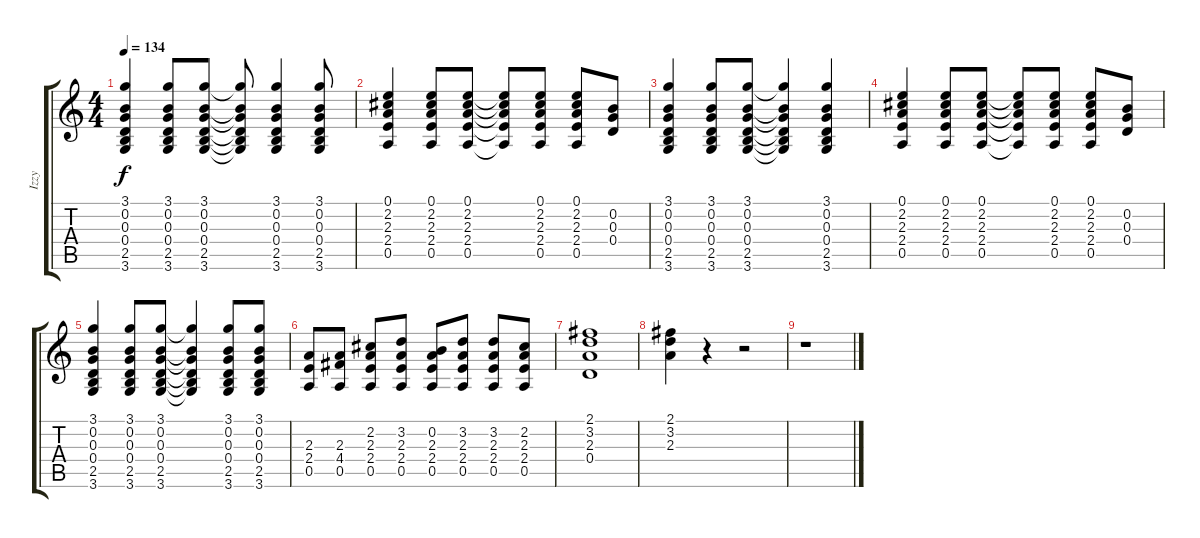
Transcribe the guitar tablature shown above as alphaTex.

\track ("Izzy" "Izzy") {instrument acousticguitarnylon}
\staff {score tabs}
\tuning (E4 B3 G3 D3 A2 E2) {hide}
\ts (4 4)
\tempo 134
\clef g2
\ks c
(3.1 0.2 0.3 0.4 2.5 3.6).4{dy f} (3.1 0.2 0.3 0.4 2.5 3.6).8 (3.1 0.2 0.3 0.4 2.5 3.6).8 (3.1{t} 0.2{t} 0.3{t} 0.4{t} 2.5{t} 3.6{t}).8 (3.1 0.2 0.3 0.4 2.5 3.6).4 (3.1 0.2 0.3 0.4 2.5 3.6).8 |
(0.1 2.2 2.3 2.4 0.5).4 (0.1 2.2 2.3 2.4 0.5).8 (0.1 2.2 2.3 2.4 0.5).8 (0.1{t} 2.2{t} 2.3{t} 2.4{t} 0.5{t}).8 (0.1 2.2 2.3 2.4 0.5).8 (0.1 2.2 2.3 2.4 0.5).8 (0.2 0.3 0.4).8 |
(3.1 0.2 0.3 0.4 2.5 3.6).4 (3.1 0.2 0.3 0.4 2.5 3.6).8 (3.1 0.2 0.3 0.4 2.5 3.6).8 (3.1{t} 0.2{t} 0.3{t} 0.4{t} 2.5{t} 3.6{t}).4 (3.1 0.2 0.3 0.4 2.5 3.6).4 |
(0.1 2.2 2.3 2.4 0.5).4 (0.1 2.2 2.3 2.4 0.5).8 (0.1 2.2 2.3 2.4 0.5).8 (0.1{t} 2.2{t} 2.3{t} 2.4{t} 0.5{t}).8 (0.1 2.2 2.3 2.4 0.5).8 (0.1 2.2 2.3 2.4 0.5).8 (0.2 0.3 0.4).8 |
(3.1 0.2 0.3 0.4 2.5 3.6).4 (3.1 0.2 0.3 0.4 2.5 3.6).8 (3.1 0.2 0.3 0.4 2.5 3.6).8 (3.1{t} 0.2{t} 0.3{t} 0.4{t} 2.5{t} 3.6{t}).4 (3.1 0.2 0.3 0.4 2.5 3.6).8 (3.1 0.2 0.3 0.4 2.5 3.6).8 |
(2.3 2.4 0.5).8 (2.3 4.4 0.5).8 (2.2 2.3 2.4 0.5).8 (3.2 2.3 2.4 0.5).8 (0.2 2.3 2.4 0.5).8 (3.2 2.3 2.4 0.5).8 (3.2 2.3 2.4 0.5).8 (2.2 2.3 2.4 0.5).8 |
(2.1 3.2 2.3 0.4).1 |
(2.1 3.2 2.3).4 r.4 r.2 |
r.1
